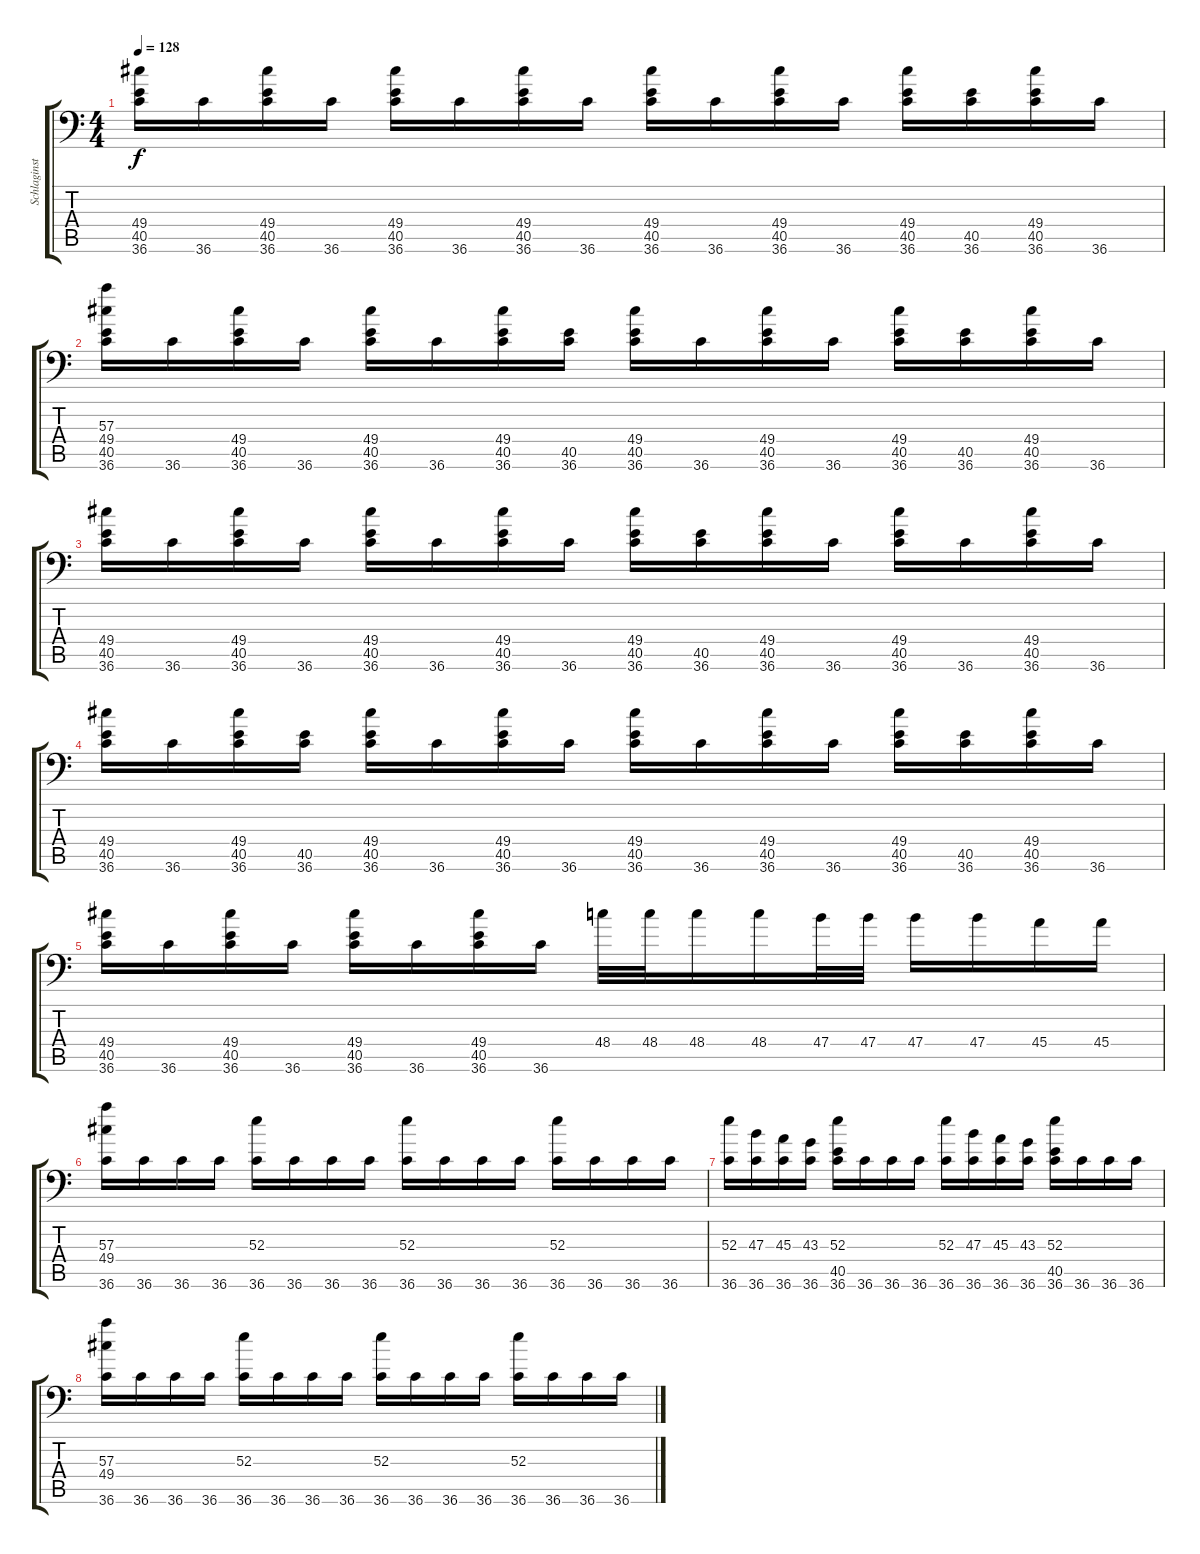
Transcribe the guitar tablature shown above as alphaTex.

\track ("Schlaginstrumente - Auswahl" "Schlaginst") {instrument acousticgrandpiano}
\staff {score tabs}
\tuning (C-1 C-1 C-1 C-1 C-1 C-1) {hide}
\ts (4 4)
\tempo 128
\clef f4
\ks c
(49.4 40.5 36.6).16{dy f} 36.6.16 (49.4 40.5 36.6).16 36.6.16 (49.4 40.5 36.6).16 36.6.16 (49.4 40.5 36.6).16 36.6.16 (49.4 40.5 36.6).16 36.6.16 (49.4 40.5 36.6).16 36.6.16 (49.4 40.5 36.6).16 (40.5 36.6).16 (49.4 40.5 36.6).16 36.6.16 |
(57.3 49.4 40.5 36.6).16 36.6.16 (49.4 40.5 36.6).16 36.6.16 (49.4 40.5 36.6).16 36.6.16 (49.4 40.5 36.6).16 (40.5 36.6).16 (49.4 40.5 36.6).16 36.6.16 (49.4 40.5 36.6).16 36.6.16 (49.4 40.5 36.6).16 (40.5 36.6).16 (49.4 40.5 36.6).16 36.6.16 |
(49.4 40.5 36.6).16 36.6.16 (49.4 40.5 36.6).16 36.6.16 (49.4 40.5 36.6).16 36.6.16 (49.4 40.5 36.6).16 36.6.16 (49.4 40.5 36.6).16 (40.5 36.6).16 (49.4 40.5 36.6).16 36.6.16 (49.4 40.5 36.6).16 36.6.16 (49.4 40.5 36.6).16 36.6.16 |
(49.4 40.5 36.6).16 36.6.16 (49.4 40.5 36.6).16 (40.5 36.6).16 (49.4 40.5 36.6).16 36.6.16 (49.4 40.5 36.6).16 36.6.16 (49.4 40.5 36.6).16 36.6.16 (49.4 40.5 36.6).16 36.6.16 (49.4 40.5 36.6).16 (40.5 36.6).16 (49.4 40.5 36.6).16 36.6.16 |
(49.4 40.5 36.6).16 36.6.16 (49.4 40.5 36.6).16 36.6.16 (49.4 40.5 36.6).16 36.6.16 (49.4 40.5 36.6).16 36.6.16 48.4.32 48.4.32 48.4.16 48.4.16 47.4.32 47.4.32 47.4.16 47.4.16 45.4.16 45.4.16 |
(57.3 49.4 36.6).16 36.6.16 36.6.16 36.6.16 (52.3 36.6).16 36.6.16 36.6.16 36.6.16 (52.3 36.6).16 36.6.16 36.6.16 36.6.16 (52.3 36.6).16 36.6.16 36.6.16 36.6.16 |
(52.3 36.6).16 (47.3 36.6).16 (45.3 36.6).16 (43.3 36.6).16 (52.3 40.5 36.6).16 36.6.16 36.6.16 36.6.16 (52.3 36.6).16 (47.3 36.6).16 (45.3 36.6).16 (43.3 36.6).16 (52.3 40.5 36.6).16 36.6.16 36.6.16 36.6.16 |
(57.3 49.4 36.6).16 36.6.16 36.6.16 36.6.16 (52.3 36.6).16 36.6.16 36.6.16 36.6.16 (52.3 36.6).16 36.6.16 36.6.16 36.6.16 (52.3 36.6).16 36.6.16 36.6.16 36.6.16
